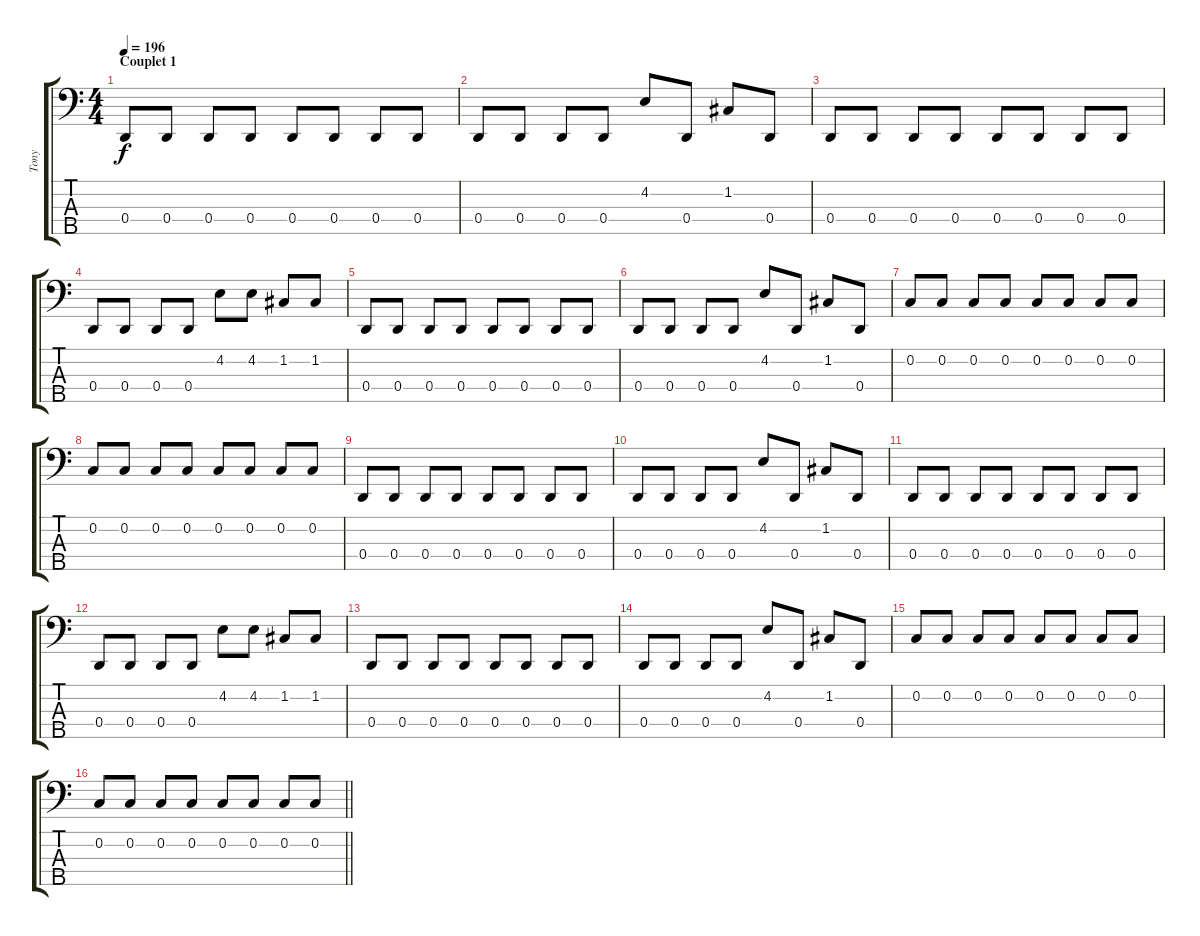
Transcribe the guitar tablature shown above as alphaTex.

\track ("Tony" "Tony") {instrument electricbasspick}
\staff {score tabs}
\tuning (F2 C2 G1 D1 A0) {hide}
\ts (4 4)
\section ("" "Couplet 1")
\tempo 196
\clef f4
\ks c
0.4.8{dy f} 0.4.8 0.4.8 0.4.8 0.4.8 0.4.8 0.4.8 0.4.8 |
0.4.8 0.4.8 0.4.8 0.4.8 4.2.8 0.4.8 1.2.8 0.4.8 |
0.4.8 0.4.8 0.4.8 0.4.8 0.4.8 0.4.8 0.4.8 0.4.8 |
0.4.8 0.4.8 0.4.8 0.4.8 4.2.8 4.2.8 1.2.8 1.2.8 |
0.4.8 0.4.8 0.4.8 0.4.8 0.4.8 0.4.8 0.4.8 0.4.8 |
0.4.8 0.4.8 0.4.8 0.4.8 4.2.8 0.4.8 1.2.8 0.4.8 |
0.2.8 0.2.8 0.2.8 0.2.8 0.2.8 0.2.8 0.2.8 0.2.8 |
0.2.8 0.2.8 0.2.8 0.2.8 0.2.8 0.2.8 0.2.8 0.2.8 |
0.4.8 0.4.8 0.4.8 0.4.8 0.4.8 0.4.8 0.4.8 0.4.8 |
0.4.8 0.4.8 0.4.8 0.4.8 4.2.8 0.4.8 1.2.8 0.4.8 |
0.4.8 0.4.8 0.4.8 0.4.8 0.4.8 0.4.8 0.4.8 0.4.8 |
0.4.8 0.4.8 0.4.8 0.4.8 4.2.8 4.2.8 1.2.8 1.2.8 |
0.4.8 0.4.8 0.4.8 0.4.8 0.4.8 0.4.8 0.4.8 0.4.8 |
0.4.8 0.4.8 0.4.8 0.4.8 4.2.8 0.4.8 1.2.8 0.4.8 |
0.2.8 0.2.8 0.2.8 0.2.8 0.2.8 0.2.8 0.2.8 0.2.8 |
\barLineRight lightlight
0.2.8 0.2.8 0.2.8 0.2.8 0.2.8 0.2.8 0.2.8 0.2.8
